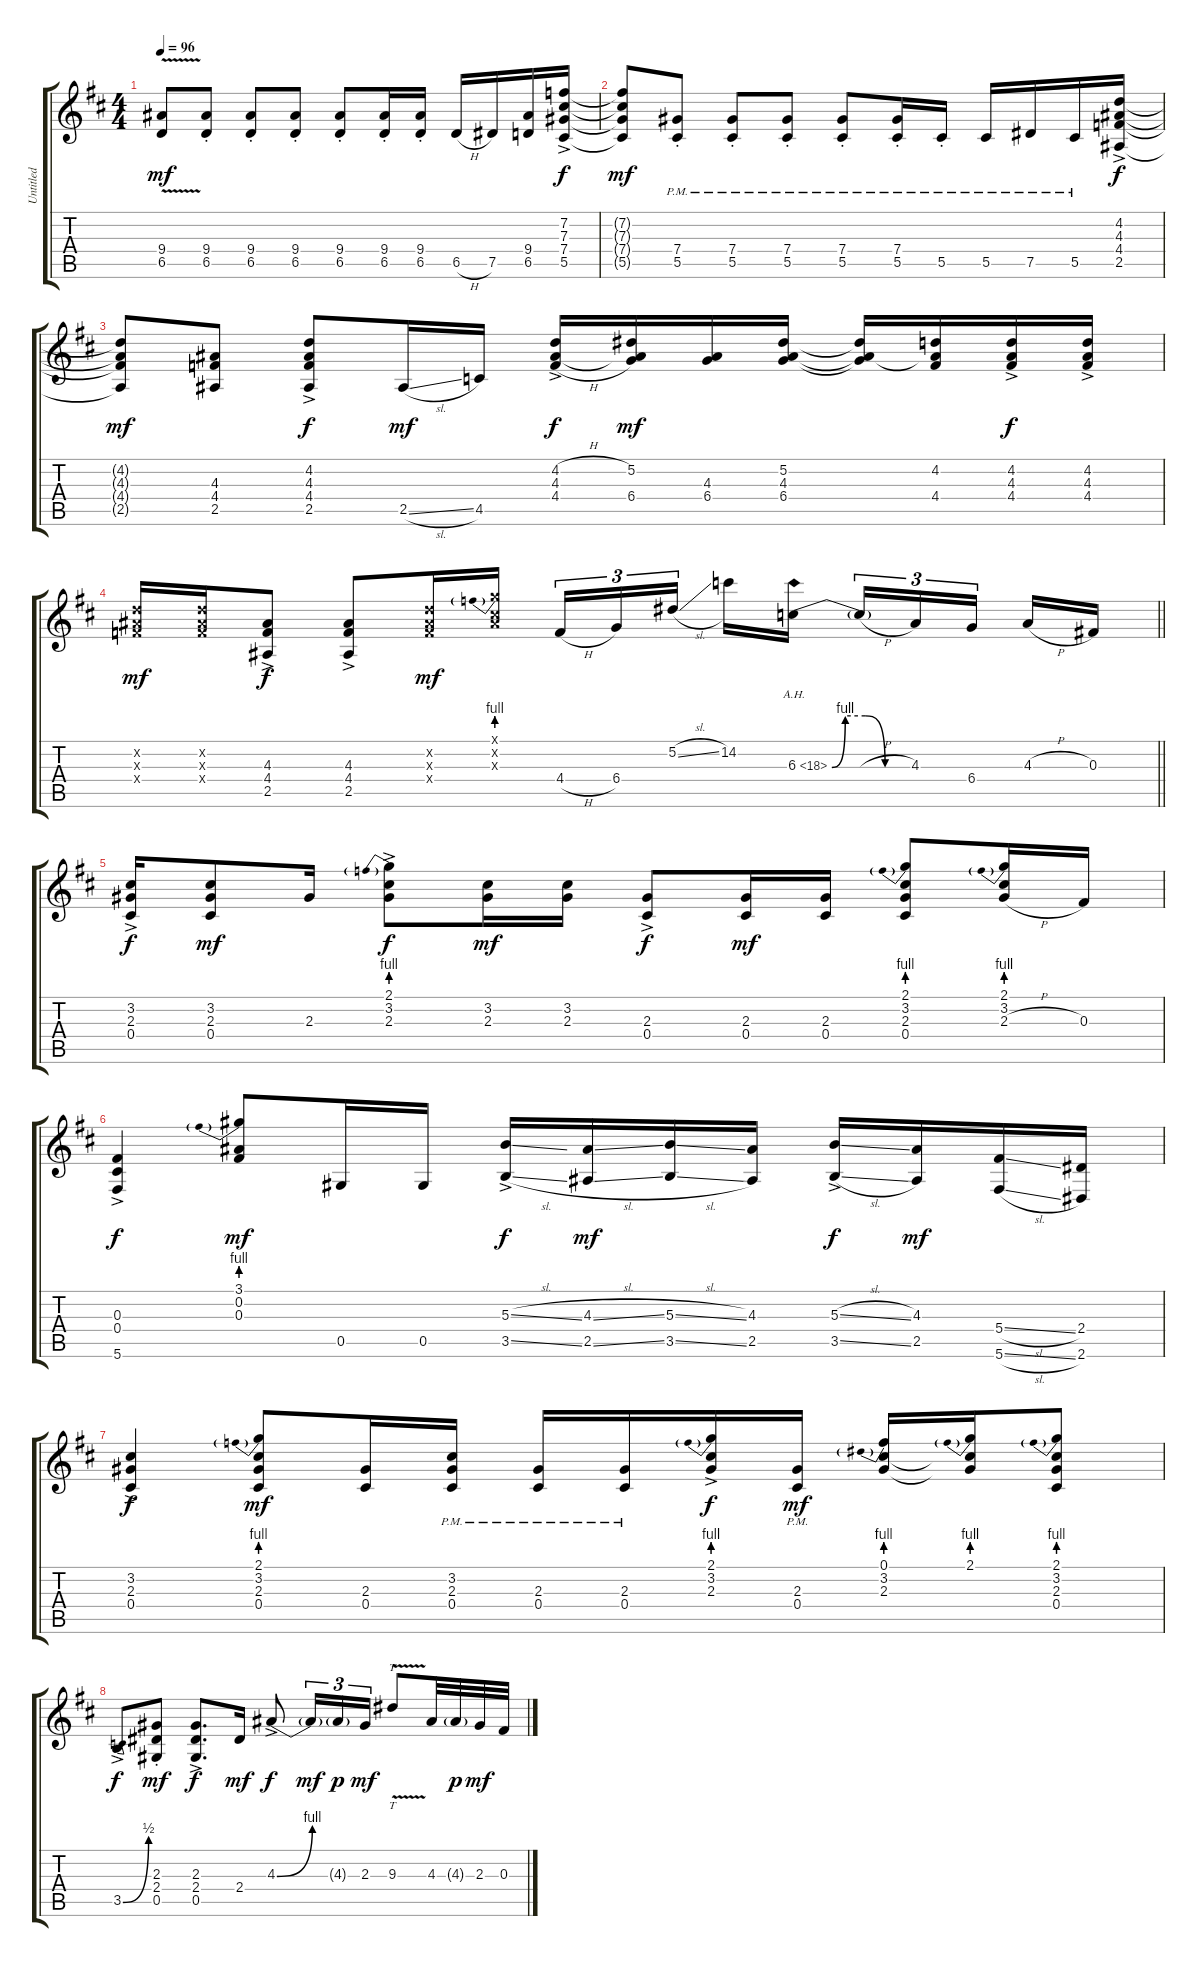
\track ("Untitled" "Untitled") {instrument distortionguitar}
\staff {score tabs}
\tuning (Eb4 Bb3 Gb3 Db3 Ab2 Db2) {hide}
\ts (4 4)
\tempo 96
\clef g2
\ks d
(9.4{v t} 6.5{v t}).8{dy mf} (9.4{st} 6.5{st}).8 (9.4{st} 6.5{st}).8 (9.4{st} 6.5{st}).8 (9.4{st} 6.5{st}).8 (9.4{st} 6.5{st}).16 (9.4{st} 6.5{st}).16 6.5{h}.16 7.5.16 (9.4 6.5).16 (7.2{ac} 7.3{ac} 7.4{ac} 5.5{ac}).16{dy f} |
(7.2{t} 7.3{t} 7.4{t} 5.5{t}).8{dy mf} (7.4{pm st} 5.5{pm st}).8 (7.4{pm st} 5.5{pm st}).8 (7.4{pm st} 5.5{pm st}).8 (7.4{pm st} 5.5{pm st}).8 (7.4{pm st} 5.5{pm st}).16 5.5{pm st}.16 5.5{pm}.16 7.5{pm}.16 5.5{pm}.16 (4.2{ac} 4.3{ac} 4.4{ac} 2.5{ac}).16{dy f} |
(4.2{t} 4.3{t} 4.4{t} 2.5{t}).8{dy mf} (4.3 4.4 2.5).8 (4.2{ac} 4.3{ac} 4.4{ac} 2.5{ac}).8{dy f} 2.5{sl}.16{dy mf} 4.5.16 (4.2{h ac} 4.3{ac} 4.4{h ac}).16{dy f} (5.2 4.3{t} 6.4).16{dy mf} (4.3 6.4).16 (5.2 4.3 6.4).16 (5.2{t} 4.3{t} 6.4{t}).16 (4.2 4.3{t} 4.4).16 (4.2{ac} 4.3{ac} 4.4{ac}).16{dy f} (4.2{ac} 4.3{ac} 4.4{ac}).16 |
\barLineRight lightlight
(4.2{x} 4.3{x} 4.4{x}).16{dy mf} (4.2{x} 4.3{x} 4.4{x}).16 (4.3{ac} 4.4{ac} 2.5{ac}).8{dy f} (4.3{ac} 4.4{ac} 2.5{ac}).8 (4.2{x} 4.3{x} 4.4{x}).16{dy mf} (2.1{be (prebend 0 4 60 4) x} 3.2{x} 4.3{x}).16 4.4{h}.16{tu (3 2)} 6.4.16{tu (3 2)} 5.2{sl}.16{tu (3 2) beam splitsecondary} 14.2.16 6.3{be (custom 0 0 10 4 25 4 40 0 60 0) ah 12}.16 6.3{h t}.16{tu (3 2)} 4.3.16{tu (3 2)} 6.4.16{tu (3 2) beam splitsecondary} 4.3{h}.16 0.3.16 |
(3.2{ac} 2.3{ac} 0.4{ac}).16{dy f} (3.2 2.3 0.4).8{dy mf} 2.3.16 (2.1{be (prebend 0 4 60 4) ac} 3.2{ac} 2.3{ac}).8{dy f} (3.2 2.3).16{dy mf} (3.2 2.3).16 (2.3{ac} 0.4{ac}).8{dy f} (2.3 0.4).16{dy mf} (2.3 0.4).16 (2.1{be (prebend 0 4 60 4)} 3.2 2.3 0.4).8 (2.1{be (prebend 0 4 60 4)} 3.2 2.3{h}).16 0.3.16 |
(0.3{ac} 0.4{ac} 5.6{ac}).4{dy f} (3.1{be (prebend 0 4 60 4)} 0.2 0.3).8{dy mf} 0.5.16 0.5.16 (5.3{sl ac} 3.5{sl ac}).16{dy f} (4.3{sl} 2.5{sl}).16{dy mf} (5.3{sl} 3.5{sl}).16 (4.3 2.5).16 (5.3{sl ac} 3.5{sl ac}).16{dy f} (4.3 2.5).16{dy mf} (5.4{sl} 5.6{sl}).16 (2.4 2.6).16 |
(3.2{ac} 2.3{ac} 0.4{ac}).4{dy f} (2.1{be (prebend 0 4 60 4)} 3.2 2.3 0.4).8{dy mf} (2.3 0.4).16 (3.2{pm} 2.3{pm} 0.4{pm}).16 (2.3{pm} 0.4{pm}).16 (2.3{pm} 0.4{pm}).16 (2.1{be (prebend 0 4 60 4) ac} 3.2{ac} 2.3{ac}).16{dy f} (2.3{pm} 0.4{pm}).16{dy mf} (0.1{be (prebend 0 4 60 4)} 3.2 2.3).16 (2.1{be (prebend 0 4 60 4)} 3.2{t} 2.3{t}).16 (2.1{be (prebend 0 4 60 4)} 3.2 2.3 0.4).8 |
3.5{be (bend 0 0 60 2) ac}.8{dy f} (2.3{st} 2.4{st} 0.5{st}).8{dy mf} (2.3{ac} 2.4{ac} 0.5{ac}).8{d dy f} 2.4.16{dy mf} 4.3{be (bend 0 0 60 4) ac}.8{dy f} 4.3{be (hold 40 0 60 0) t}.16{tu (3 2) dy mf} 4.3{g}.16{tu (3 2) dy p} 2.3.16{tu (3 2) dy mf} 9.3{v}.8{tt} 4.3{be (hold 40 0 60 0)}.32 4.3{g}.32{dy p} 2.3.32{dy mf} 0.3.32
